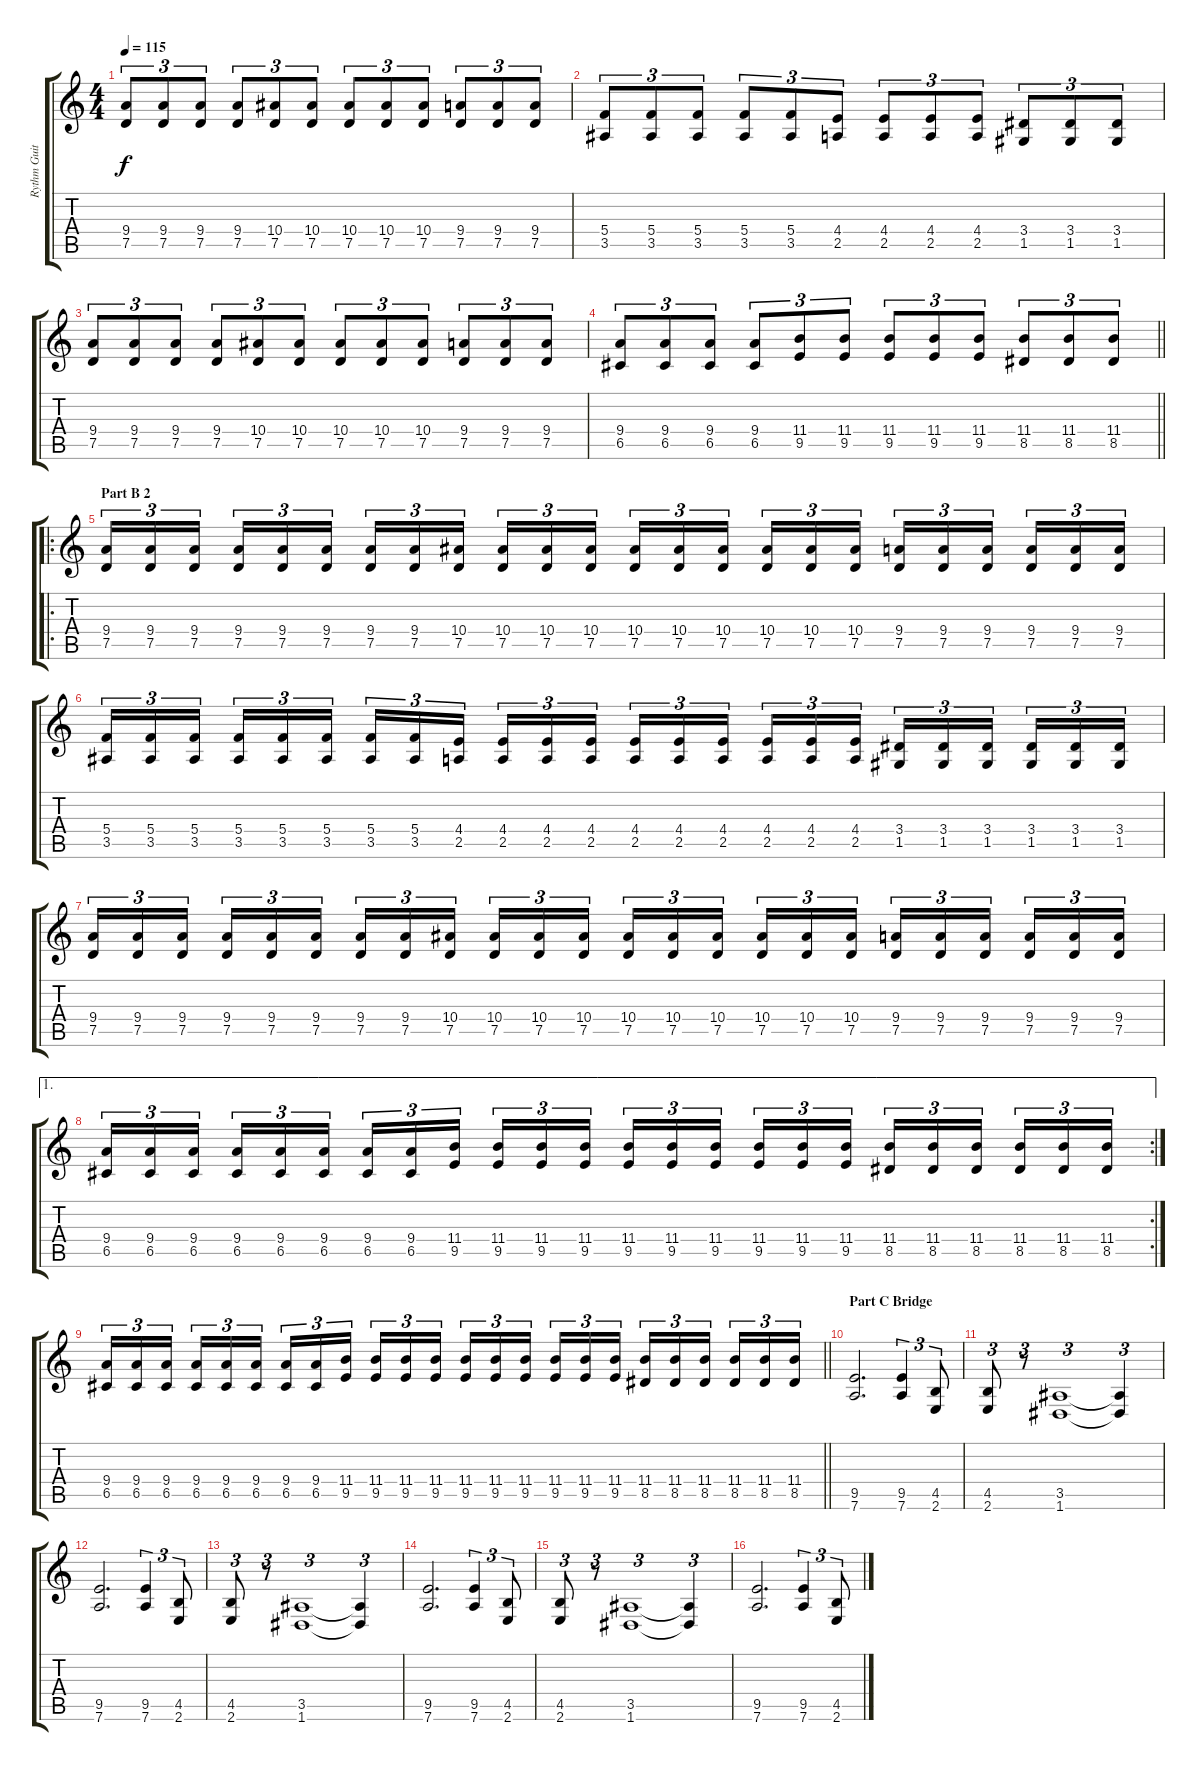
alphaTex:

\track ("Rythm Guitar" "Rythm Guit") {instrument distortionguitar}
\staff {score tabs}
\tuning (D4 A3 F3 C3 G2 D2) {hide}
\ts (4 4)
\tempo 115
\clef g2
\ks c
(9.4 7.5).8{tu (3 2) dy f} (9.4 7.5).8{tu (3 2)} (9.4 7.5).8{tu (3 2)} (9.4 7.5).8{tu (3 2)} (10.4 7.5).8{tu (3 2)} (10.4 7.5).8{tu (3 2)} (10.4 7.5).8{tu (3 2)} (10.4 7.5).8{tu (3 2)} (10.4 7.5).8{tu (3 2)} (9.4 7.5).8{tu (3 2)} (9.4 7.5).8{tu (3 2)} (9.4 7.5).8{tu (3 2)} |
(5.4 3.5).8{tu (3 2)} (5.4 3.5).8{tu (3 2)} (5.4 3.5).8{tu (3 2)} (5.4 3.5).8{tu (3 2)} (5.4 3.5).8{tu (3 2)} (4.4 2.5).8{tu (3 2)} (4.4 2.5).8{tu (3 2)} (4.4 2.5).8{tu (3 2)} (4.4 2.5).8{tu (3 2)} (3.4 1.5).8{tu (3 2)} (3.4 1.5).8{tu (3 2)} (3.4 1.5).8{tu (3 2)} |
(9.4 7.5).8{tu (3 2)} (9.4 7.5).8{tu (3 2)} (9.4 7.5).8{tu (3 2)} (9.4 7.5).8{tu (3 2)} (10.4 7.5).8{tu (3 2)} (10.4 7.5).8{tu (3 2)} (10.4 7.5).8{tu (3 2)} (10.4 7.5).8{tu (3 2)} (10.4 7.5).8{tu (3 2)} (9.4 7.5).8{tu (3 2)} (9.4 7.5).8{tu (3 2)} (9.4 7.5).8{tu (3 2)} |
\barLineRight lightlight
(9.4 6.5).8{tu (3 2)} (9.4 6.5).8{tu (3 2)} (9.4 6.5).8{tu (3 2)} (9.4 6.5).8{tu (3 2)} (11.4 9.5).8{tu (3 2)} (11.4 9.5).8{tu (3 2)} (11.4 9.5).8{tu (3 2)} (11.4 9.5).8{tu (3 2)} (11.4 9.5).8{tu (3 2)} (11.4 8.5).8{tu (3 2)} (11.4 8.5).8{tu (3 2)} (11.4 8.5).8{tu (3 2)} |
\ro
\section ("" "Part B 2")
(9.4 7.5).16{tu (3 2)} (9.4 7.5).16{tu (3 2)} (9.4 7.5).16{tu (3 2) beam splitsecondary} (9.4 7.5).16{tu (3 2)} (9.4 7.5).16{tu (3 2)} (9.4 7.5).16{tu (3 2)} (9.4 7.5).16{tu (3 2)} (9.4 7.5).16{tu (3 2)} (10.4 7.5).16{tu (3 2) beam splitsecondary} (10.4 7.5).16{tu (3 2)} (10.4 7.5).16{tu (3 2)} (10.4 7.5).16{tu (3 2)} (10.4 7.5).16{tu (3 2)} (10.4 7.5).16{tu (3 2)} (10.4 7.5).16{tu (3 2) beam splitsecondary} (10.4 7.5).16{tu (3 2)} (10.4 7.5).16{tu (3 2)} (10.4 7.5).16{tu (3 2)} (9.4 7.5).16{tu (3 2)} (9.4 7.5).16{tu (3 2)} (9.4 7.5).16{tu (3 2) beam splitsecondary} (9.4 7.5).16{tu (3 2)} (9.4 7.5).16{tu (3 2)} (9.4 7.5).16{tu (3 2)} |
(5.4 3.5).16{tu (3 2)} (5.4 3.5).16{tu (3 2)} (5.4 3.5).16{tu (3 2) beam splitsecondary} (5.4 3.5).16{tu (3 2)} (5.4 3.5).16{tu (3 2)} (5.4 3.5).16{tu (3 2)} (5.4 3.5).16{tu (3 2)} (5.4 3.5).16{tu (3 2)} (4.4 2.5).16{tu (3 2) beam splitsecondary} (4.4 2.5).16{tu (3 2)} (4.4 2.5).16{tu (3 2)} (4.4 2.5).16{tu (3 2)} (4.4 2.5).16{tu (3 2)} (4.4 2.5).16{tu (3 2)} (4.4 2.5).16{tu (3 2) beam splitsecondary} (4.4 2.5).16{tu (3 2)} (4.4 2.5).16{tu (3 2)} (4.4 2.5).16{tu (3 2)} (3.4 1.5).16{tu (3 2)} (3.4 1.5).16{tu (3 2)} (3.4 1.5).16{tu (3 2) beam splitsecondary} (3.4 1.5).16{tu (3 2)} (3.4 1.5).16{tu (3 2)} (3.4 1.5).16{tu (3 2)} |
(9.4 7.5).16{tu (3 2)} (9.4 7.5).16{tu (3 2)} (9.4 7.5).16{tu (3 2) beam splitsecondary} (9.4 7.5).16{tu (3 2)} (9.4 7.5).16{tu (3 2)} (9.4 7.5).16{tu (3 2)} (9.4 7.5).16{tu (3 2)} (9.4 7.5).16{tu (3 2)} (10.4 7.5).16{tu (3 2) beam splitsecondary} (10.4 7.5).16{tu (3 2)} (10.4 7.5).16{tu (3 2)} (10.4 7.5).16{tu (3 2)} (10.4 7.5).16{tu (3 2)} (10.4 7.5).16{tu (3 2)} (10.4 7.5).16{tu (3 2) beam splitsecondary} (10.4 7.5).16{tu (3 2)} (10.4 7.5).16{tu (3 2)} (10.4 7.5).16{tu (3 2)} (9.4 7.5).16{tu (3 2)} (9.4 7.5).16{tu (3 2)} (9.4 7.5).16{tu (3 2) beam splitsecondary} (9.4 7.5).16{tu (3 2)} (9.4 7.5).16{tu (3 2)} (9.4 7.5).16{tu (3 2)} |
\ae 1
\rc 2
(9.4 6.5).16{tu (3 2)} (9.4 6.5).16{tu (3 2)} (9.4 6.5).16{tu (3 2) beam splitsecondary} (9.4 6.5).16{tu (3 2)} (9.4 6.5).16{tu (3 2)} (9.4 6.5).16{tu (3 2)} (9.4 6.5).16{tu (3 2)} (9.4 6.5).16{tu (3 2)} (11.4 9.5).16{tu (3 2) beam splitsecondary} (11.4 9.5).16{tu (3 2)} (11.4 9.5).16{tu (3 2)} (11.4 9.5).16{tu (3 2)} (11.4 9.5).16{tu (3 2)} (11.4 9.5).16{tu (3 2)} (11.4 9.5).16{tu (3 2) beam splitsecondary} (11.4 9.5).16{tu (3 2)} (11.4 9.5).16{tu (3 2)} (11.4 9.5).16{tu (3 2)} (11.4 8.5).16{tu (3 2)} (11.4 8.5).16{tu (3 2)} (11.4 8.5).16{tu (3 2) beam splitsecondary} (11.4 8.5).16{tu (3 2)} (11.4 8.5).16{tu (3 2)} (11.4 8.5).16{tu (3 2)} |
\barLineRight lightlight
(9.4 6.5).16{tu (3 2)} (9.4 6.5).16{tu (3 2)} (9.4 6.5).16{tu (3 2) beam splitsecondary} (9.4 6.5).16{tu (3 2)} (9.4 6.5).16{tu (3 2)} (9.4 6.5).16{tu (3 2)} (9.4 6.5).16{tu (3 2)} (9.4 6.5).16{tu (3 2)} (11.4 9.5).16{tu (3 2) beam splitsecondary} (11.4 9.5).16{tu (3 2)} (11.4 9.5).16{tu (3 2)} (11.4 9.5).16{tu (3 2)} (11.4 9.5).16{tu (3 2)} (11.4 9.5).16{tu (3 2)} (11.4 9.5).16{tu (3 2) beam splitsecondary} (11.4 9.5).16{tu (3 2)} (11.4 9.5).16{tu (3 2)} (11.4 9.5).16{tu (3 2)} (11.4 8.5).16{tu (3 2)} (11.4 8.5).16{tu (3 2)} (11.4 8.5).16{tu (3 2) beam splitsecondary} (11.4 8.5).16{tu (3 2)} (11.4 8.5).16{tu (3 2)} (11.4 8.5).16{tu (3 2)} |
\section ("" "Part C Bridge")
(9.5 7.6).2{d} (9.5 7.6).4{tu (3 2)} (4.5 2.6).8{tu (3 2)} |
(4.5 2.6).8{tu (3 2)} r.8{tu (3 2)} (3.5 1.6).1{tu (3 2)} (3.5{t} 1.6{t}).4{tu (3 2)} |
(9.5 7.6).2{d} (9.5 7.6).4{tu (3 2)} (4.5 2.6).8{tu (3 2)} |
(4.5 2.6).8{tu (3 2)} r.8{tu (3 2)} (3.5 1.6).1{tu (3 2)} (3.5{t} 1.6{t}).4{tu (3 2)} |
(9.5 7.6).2{d} (9.5 7.6).4{tu (3 2)} (4.5 2.6).8{tu (3 2)} |
(4.5 2.6).8{tu (3 2)} r.8{tu (3 2)} (3.5 1.6).1{tu (3 2)} (3.5{t} 1.6{t}).4{tu (3 2)} |
(9.5 7.6).2{d} (9.5 7.6).4{tu (3 2)} (4.5 2.6).8{tu (3 2)}
